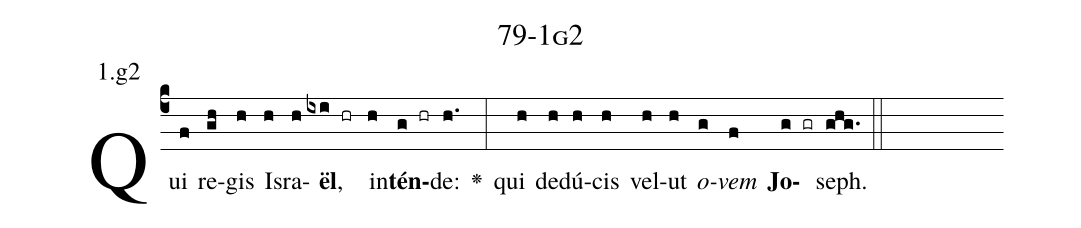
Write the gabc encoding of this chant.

name: 79-1g2;
annotation: 1.g2;
%%
(c4)Qui(f) re(gh)gis(h) Is(h)ra(h)<b>ël</b>,(ixi hr) in(h)<b>tén</b>(g hr)de:(h.) <v>\greheightstar</v>(:) qui(h) de(h)dú(h)cis(h) vel(h)ut(h) <i>o</i>(g)<i>vem</i>(f) <b>Jo</b>(g gr)seph.(ghg.) (::)


%E(h) u(h) o(g) u(f) a(g) e.(ghg.) (::)
